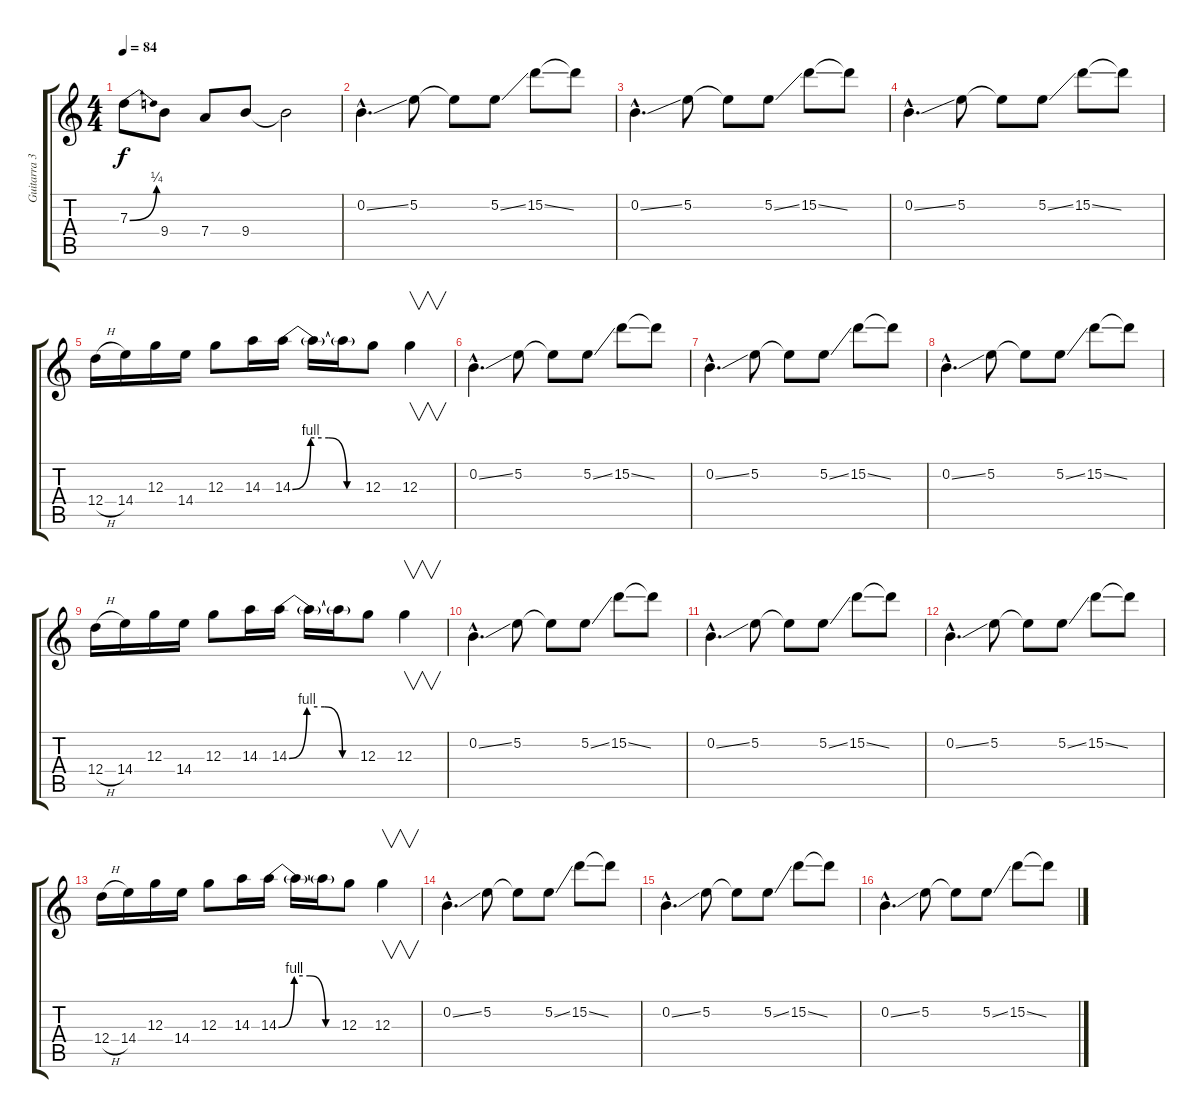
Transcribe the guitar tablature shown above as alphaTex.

\track ("Guitarra 3" "Guitarra 3") {instrument distortionguitar}
\staff {score tabs}
\tuning (E4 B3 G3 D3 A2 E2) {hide}
\ts (4 4)
\tempo 84
\clef g2
\ks c
7.3{be (bend 0 0 60 1)}.8{dy f} 9.4.8 7.4.8 9.4.8 9.4{t}.2 |
0.2{ss hac}.4{d} 5.2.8 5.2{t}.8 5.2{ss}.8 15.2{ss}.8 15.2{t}.8 |
0.2{ss hac}.4{d} 5.2.8 5.2{t}.8 5.2{ss}.8 15.2{ss}.8 15.2{t}.8 |
0.2{ss hac}.4{d} 5.2.8 5.2{t}.8 5.2{ss}.8 15.2{ss}.8 15.2{t}.8 |
12.4{h}.16 14.4.16 12.3.16 14.4.16 12.3.8 14.3.16 14.3{be (custom 0 0 15 4 30 4 45 0 60 0)}.16 14.3{t}.16 14.3{t}.16 12.3.8 12.3.4{v} |
0.2{ss hac}.4{d} 5.2.8 5.2{t}.8 5.2{ss}.8 15.2{ss}.8 15.2{t}.8 |
0.2{ss hac}.4{d} 5.2.8 5.2{t}.8 5.2{ss}.8 15.2{ss}.8 15.2{t}.8 |
0.2{ss hac}.4{d} 5.2.8 5.2{t}.8 5.2{ss}.8 15.2{ss}.8 15.2{t}.8 |
12.4{h}.16 14.4.16 12.3.16 14.4.16 12.3.8 14.3.16 14.3{be (custom 0 0 15 4 30 4 45 0 60 0)}.16 14.3{t}.16 14.3{t}.16 12.3.8 12.3.4{v} |
0.2{ss hac}.4{d} 5.2.8 5.2{t}.8 5.2{ss}.8 15.2{ss}.8 15.2{t}.8 |
0.2{ss hac}.4{d} 5.2.8 5.2{t}.8 5.2{ss}.8 15.2{ss}.8 15.2{t}.8 |
0.2{ss hac}.4{d} 5.2.8 5.2{t}.8 5.2{ss}.8 15.2{ss}.8 15.2{t}.8 |
12.4{h}.16 14.4.16 12.3.16 14.4.16 12.3.8 14.3.16 14.3{be (custom 0 0 15 4 30 4 45 0 60 0)}.16 14.3{t}.16 14.3{t}.16 12.3.8 12.3.4{v} |
0.2{ss hac}.4{d} 5.2.8 5.2{t}.8 5.2{ss}.8 15.2{ss}.8 15.2{t}.8 |
0.2{ss hac}.4{d} 5.2.8 5.2{t}.8 5.2{ss}.8 15.2{ss}.8 15.2{t}.8 |
0.2{ss hac}.4{d} 5.2.8 5.2{t}.8 5.2{ss}.8 15.2{ss}.8 15.2{t}.8
